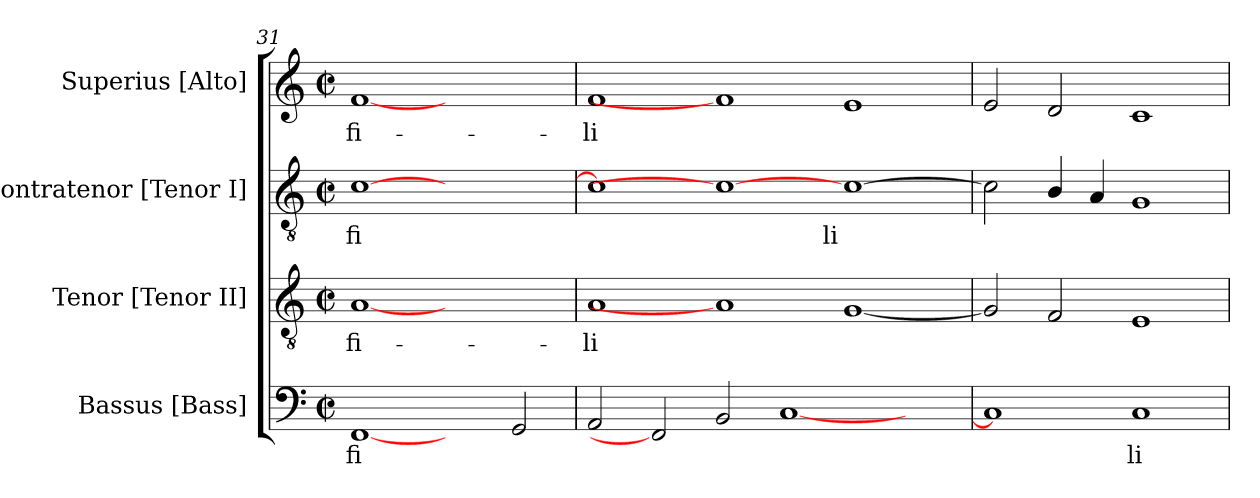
**kern	**text	**kern	**text	**kern	**text	**kern	**text
*part4	*part4	*part3	*part3	*part2	*part2	*part1	*part1
*staff4	*staff4	*staff3	*staff3	*staff2	*staff2	*staff1	*staff1
*I"Bassus  [Bass]	*	*I"Tenor  [Tenor II]	*	*I"Contratenor  [Tenor I]	*	*I"Superius  [Alto]	*
*clefF4	*	*clefGv2	*	*clefGv2	*	*clefG2	*
*k[]	*	*k[]	*	*k[]	*	*k[]	*
*C:	*	*C:	*	*C:	*	*C:	*
*M2/2	*	*M2/2	*	*M2/2	*	*M2/2	*
*met(c|)	*	*met(c|)	*	*met(c|)	*	*met(c|)	*
=31	=31	=31	=31	=31	=31	=31	=31
!	!LO:LY:b:rj	!	!LO:LY:b:rj	!	!LO:LY:b:rj	!	!LO:LY:b:rj
[1FF	fi-	[1A	fi-	[>1c	fi-	[1f	fi-
2ryy	.	1ryy	.	1ryy	.	1ryy	.
!	!LO:LY:b:rj	!	!	!	!	!	!
2GG/	--	.	.	.	.	.	.
=32	=32	=32	=32	=32	=32	=32	=32
!	!LO:LY:b:rj	!	!LO:LY:b:rj	!	!LO:LY:b:rj	!	!LO:LY:b:rj
2AA/	--	1A	-li-	1c]	--	1f	-li-
2FF]	.	.	.	.	.	.	.
!	!LO:LY:b:rj	!	!	!	!	!	!
2BB/	--	1A]	.	1c_	.	1f]	.
!	!LO:LY:b:rj	!	!	!	!	!	!
[<1C	--	.	.	.	.	.	.
!	!	!	!LO:LY:b:rj	!	!LO:LY:b:rj	!	!LO:LY:b:rj
.	.	[<1G	--	[<1c	-li-	1e	--
2ryy	.	.	.	.	.	.	.
!!LO:PB:g=z
=33	=33	=33	=33	=33	=33	=33	=33
!	!LO:LY:b:rj	!	!LO:LY:b:rj	!	!LO:LY:b:rj	!	!LO:LY:b:rj
1C]	--	2G/]	--	2c\]	--	2e/	--
!	!	!	!LO:LY:b:rj	!	!LO:LY:b:rj	!	!LO:LY:b:rj
.	.	2F/	--	4B/	--	2d/	--
!	!	!	!	!	!LO:LY:b:rj	!	!
.	.	.	.	4A/	--	.	.
!	!LO:LY:b:rj	!	!LO:LY:b:rj	!	!LO:LY:b:rj	!	!LO:LY:b:rj
1C	-li-	1E	--	1G	--	1c	--
=	=	=	=	=	=	=	=
*-	*-	*-	*-	*-	*-	*-	*-
